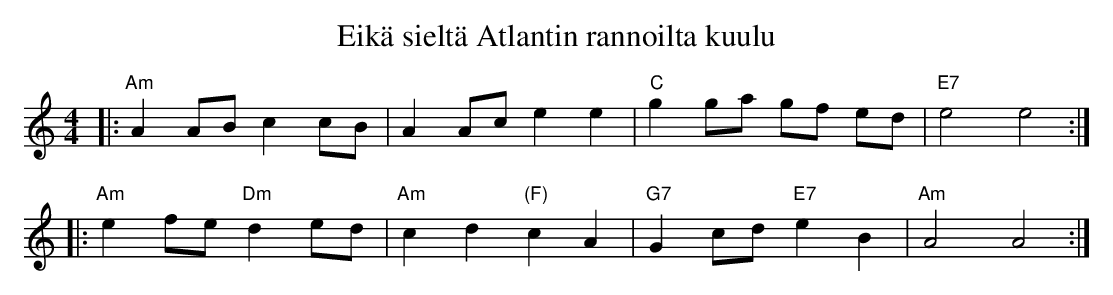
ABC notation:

X:1
T: Eik\"a sielt\"a Atlantin rannoilta kuulu
M: 4/4
L: 1/8
K: Am
|: "Am"A2 AB c2 cB | A2 Ac e2 e2 | "C"g2 ga gf ed | "E7"e4 e4 :|
|: "Am"e2 fe "Dm"d2 ed | "Am"c2 d2 "(F)"c2 A2 | "G7"G2 cd "E7"e2 B2 | "Am"A4 A4 :|
